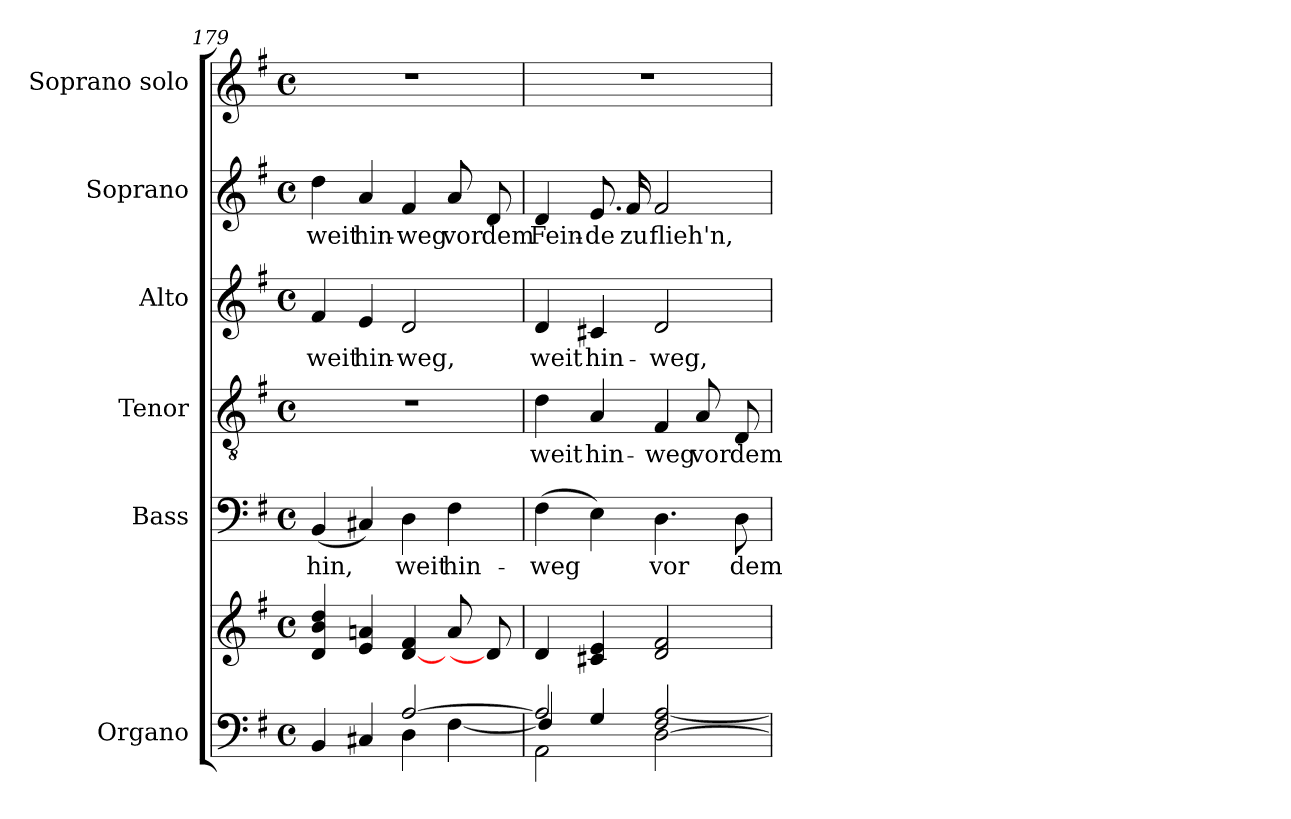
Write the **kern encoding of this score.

**kern	**kern	**kern	**text	**kern	**text	**kern	**text	**kern	**text	**kern
*part6	*part6	*part5	*part5	*part4	*part4	*part3	*part3	*part2	*part2	*part1
*staff7	*staff6	*staff5	*staff5	*staff4	*staff4	*staff3	*staff3	*staff2	*staff2	*staff1
*I"Organo	*	*I"Bass	*	*I"Tenor	*	*I"Alto	*	*I"Soprano	*	*I"Soprano solo
*I'Org.	*	*I'B.	*	*I'T.	*	*I'A.	*	*I'S.	*	*I'S.s
!!LO:LB:g=z
*clefF4	*clefG2	*clefF4	*	*clefGv2	*	*clefG2	*	*clefG2	*	*clefG2
*k[f#]	*k[f#]	*k[f#]	*	*k[f#]	*	*k[f#]	*	*k[f#]	*	*k[f#]
*M4/4	*M4/4	*M4/4	*	*M4/4	*	*M4/4	*	*M4/4	*	*M4/4
*met(c)	*met(c)	*met(c)	*	*met(c)	*	*met(c)	*	*met(c)	*	*met(c)
=179	=179	=179	=179	=179	=179	=179	=179	=179	=179	=179
*^	*	*	*	*	*	*	*	*	*	*
!	!	!	!	!LO:LY:b	!	!	!	!LO:LY:b	!	!LO:LY:b	!
2ryy	4BB/	4d/ 4b/ 4dd/	(<4BB/	-hin,	1r	.	4f#/	weit	4dd\	weit	1r
!	!	!	!	!	!	!	!	!LO:LY:b	!	!LO:LY:b	!
.	4C#X/	4e/ 4an/	4C#X/)	.	.	.	4e/	hin-	4a/	hin-	.
!	!	!	!	!LO:LY:b	!	!	!	!LO:LY:b	!	!LO:LY:b	!
[2A/	4D\	[4d/ 4f#/	4D\	weit	.	.	2d/	-weg,	4f#/	-weg	.
!	!	!	!	!LO:LY:b	!	!	!	!	!	!LO:LY:b	!
.	[4F#\	8a/	4F#\	hin-	.	.	.	.	8a/	vor	.
!	!	!	!	!	!	!	!	!	!	!LO:LY:b	!
.	.	8d/]	.	.	.	.	.	.	8d/	dem	.
=180	=180	=180	=180	=180	=180	=180	=180	=180	=180	=180	=180
*	*^	*	*	*	*	*	*	*	*	*	*
!	!	!	!	!	!LO:LY:b	!	!LO:LY:b	!	!LO:LY:b	!	!LO:LY:b	!
2A/]	4F#/]	2AA\	4d/	(>4F#\	-weg	4d\	weit	4d/	weit	4d/	Fein-	1r
!	!	!	!	!	!	!	!LO:LY:b	!	!LO:LY:b	!	!LO:LY:b	!
.	4G/	.	4c#X/ 4e/	4E\)	.	4A/	hin-	4c#X/	hin-	8.e/	-de	.
!	!	!	!	!	!	!	!	!	!	!	!LO:LY:b	!
.	.	.	.	.	.	.	.	.	.	16f#/	zu	.
!	!	!	!	!	!LO:LY:b	!	!LO:LY:b	!	!LO:LY:b	!	!LO:LY:b	!
2ryy	2F#/ [2A/	[2D\	2d/ 2f#/	4.D\	vor	4F#/	-weg	2d/	-weg,	2f#/	flieh'n,	.
!	!	!	!	!	!	!	!LO:LY:b	!	!	!	!	!
.	.	.	.	.	.	8A/	vor	.	.	.	.	.
!	!	!	!	!	!LO:LY:b	!	!LO:LY:b	!	!	!	!	!
.	.	.	.	8D\	dem	8D/	dem	.	.	.	.	.
*v	*v	*v	*	*	*	*	*	*	*	*	*	*
=	=	=	=	=	=	=	=	=	=	=
*-	*-	*-	*-	*-	*-	*-	*-	*-	*-	*-
